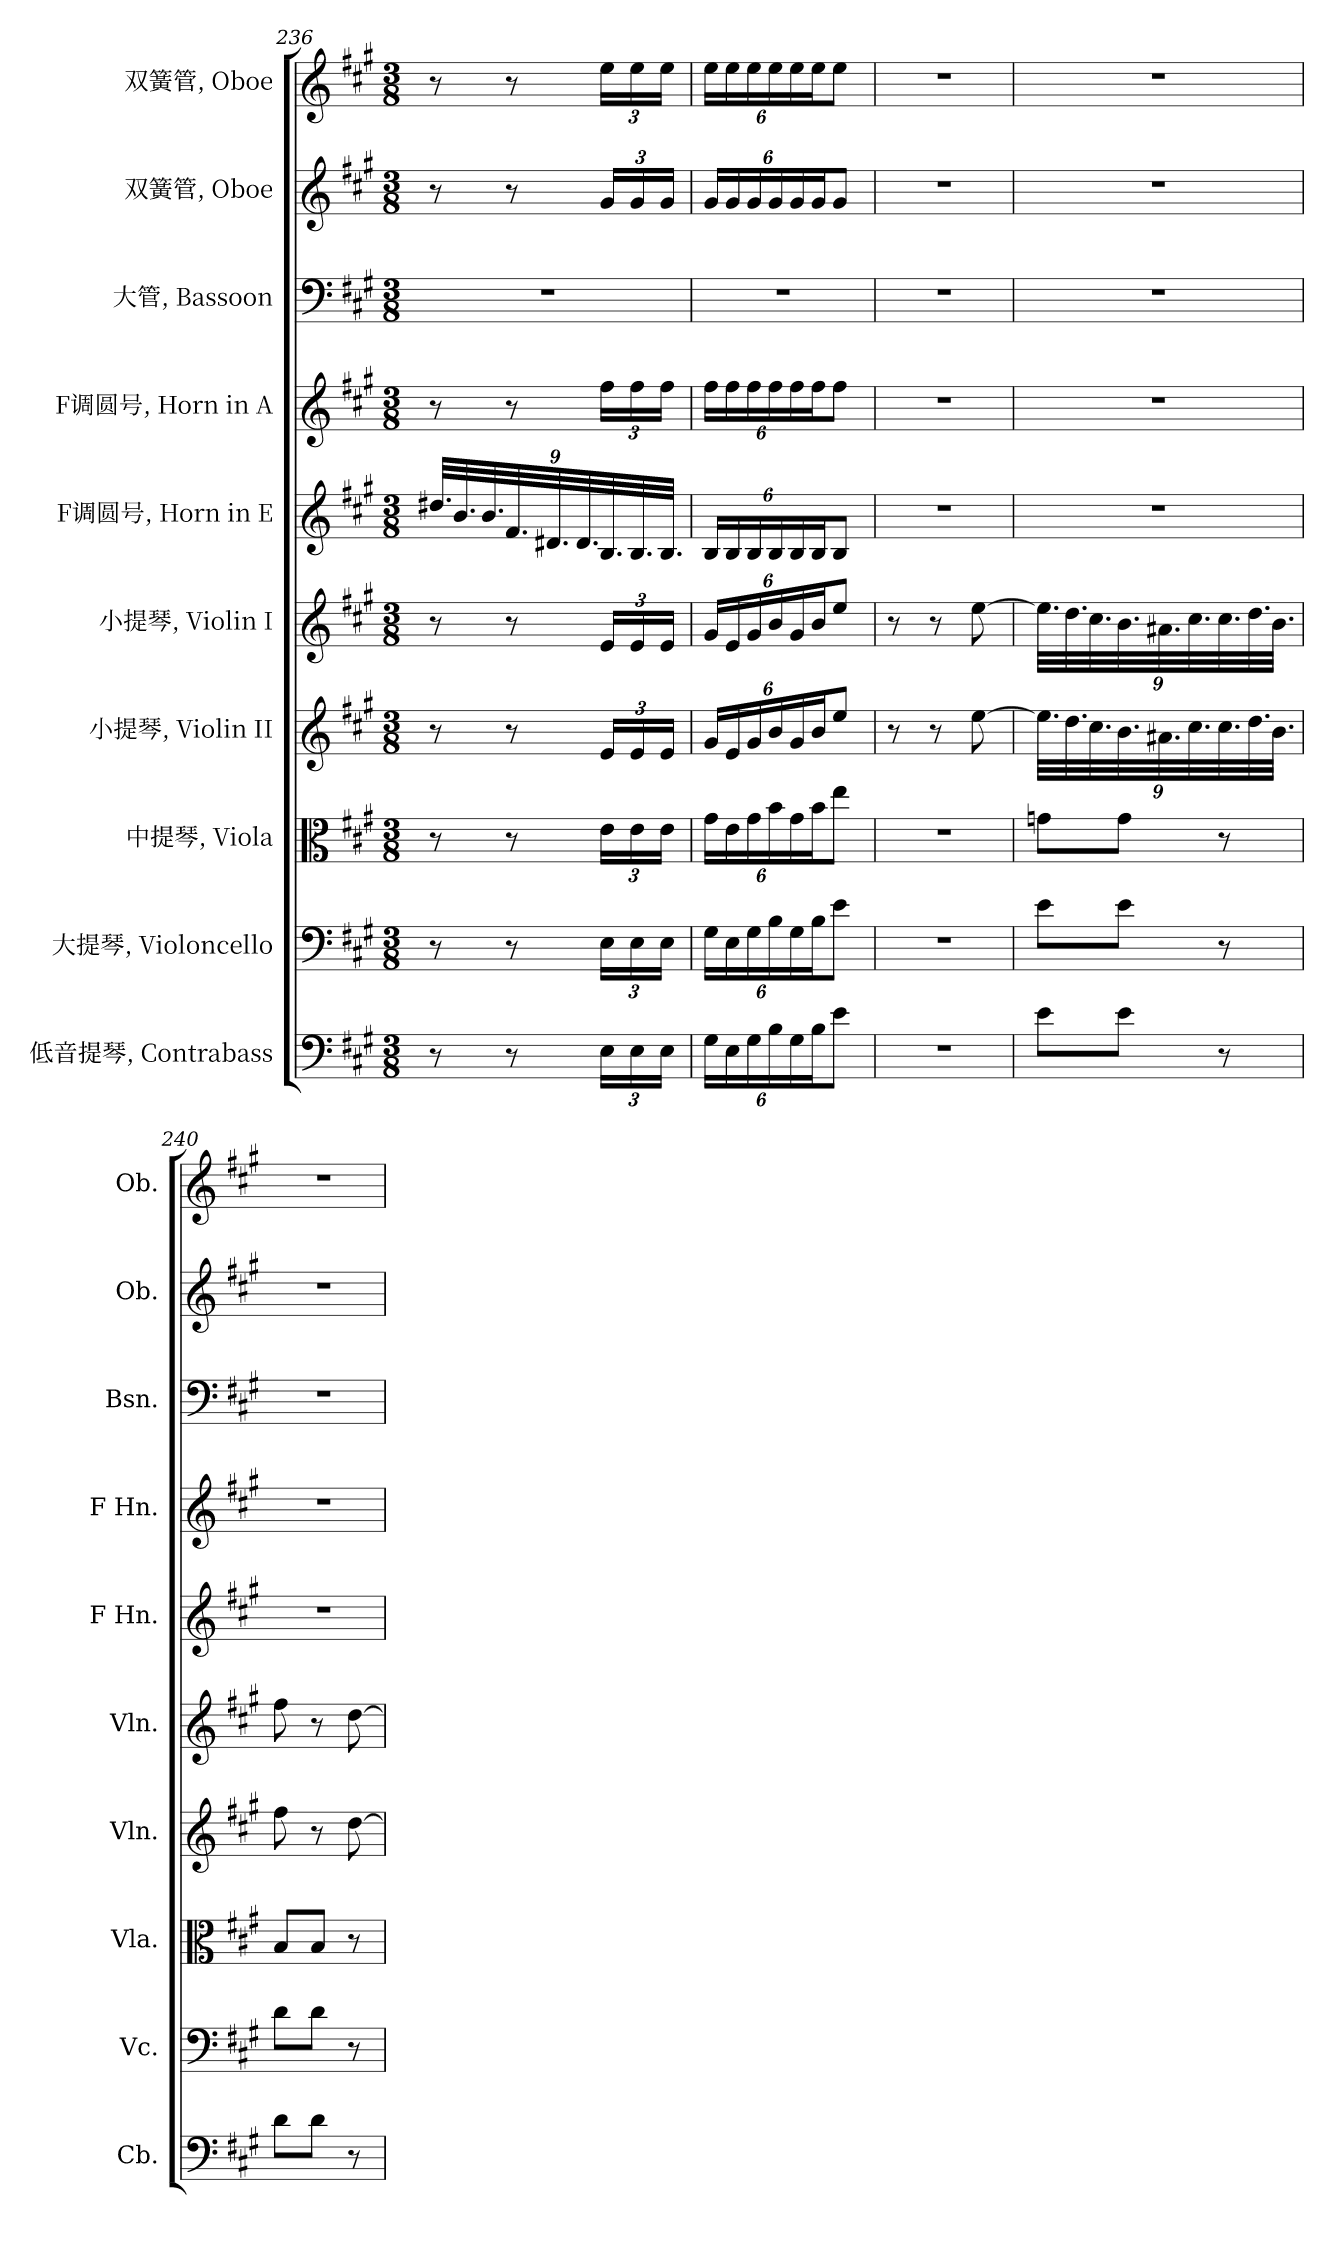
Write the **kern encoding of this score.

**kern	**kern	**kern	**kern	**kern	**kern	**kern	**kern	**kern	**kern
*part10	*part9	*part8	*part7	*part6	*part5	*part4	*part3	*part2	*part1
*staff10	*staff9	*staff8	*staff7	*staff6	*staff5	*staff4	*staff3	*staff2	*staff1
*I"低音提琴, Contrabass	*I"大提琴, Violoncello	*I"中提琴, Viola	*I"小提琴, Violin II	*I"小提琴, Violin I	*I"F调圆号, Horn in E	*I"F调圆号, Horn in A	*I"大管, Bassoon	*I"双簧管, Oboe	*I"双簧管, Oboe
*I'Cb.	*I'Vc.	*I'Vla.	*I'Vln.	*I'Vln.	*I'F Hn.	*I'F Hn.	*I'Bsn.	*I'Ob.	*I'Ob.
*clefF4	*clefF4	*clefC3	*clefG2	*clefG2	*clefG2	*clefG2	*clefF4	*clefG2	*clefG2
*ITrd7c12	*	*	*	*	*ITrd4c7	*ITrd4c7	*	*	*
*k[f#c#g#]	*k[f#c#g#]	*k[f#c#g#]	*k[f#c#g#]	*k[f#c#g#]	*k[f#c#]	*k[f#c#]	*k[f#c#g#]	*k[f#c#g#]	*k[f#c#g#]
*M3/8	*M3/8	*M3/8	*M3/8	*M3/8	*M3/8	*M3/8	*M3/8	*M3/8	*M3/8
*	*	*	*	*	*Xbrackettup	*	*	*	*
=236	=236	=236	=236	=236	=236	=236	=236	=236	=236
8r	8r	8r	8r	8r	36.g#X/LLL	8r	4.r	8r	8r
.	.	.	.	.	36.e/	.	.	.	.
.	.	.	.	.	36.e/	.	.	.	.
8r	8r	8r	8r	8r	36.B/	8r	.	8r	8r
.	.	.	.	.	36.G#X/	.	.	.	.
.	.	.	.	.	36.G#/	.	.	.	.
*Xbrackettup	*Xbrackettup	*Xbrackettup	*Xbrackettup	*Xbrackettup	*	*Xbrackettup	*	*Xbrackettup	*Xbrackettup
24EE\LL	24E\LL	24e\LL	24e/LL	24e/LL	36.E/	24b\LL	.	24g#/LL	24ee\LL
24EE\	24E\	24e\	24e/	24e/	36.E/	24b\	.	24g#/	24ee\
24EE\JJ	24E\JJ	24e\JJ	24e/JJ	24e/JJ	36.E/JJJ	24b\JJ	.	24g#/JJ	24ee\JJ
=237	=237	=237	=237	=237	=237	=237	=237	=237	=237
24GG#\LL	24G#\LL	24g#\LL	24g#/LL	24g#/LL	24E/LL	24b\LL	4.r	24g#/LL	24ee\LL
24EE\	24E\	24e\	24e/	24e/	24E/	24b\	.	24g#/	24ee\
24GG#\	24G#\	24g#\	24g#/	24g#/	24E/	24b\	.	24g#/	24ee\
24BB\	24B\	24b\	24b/	24b/	24E/	24b\	.	24g#/	24ee\
24GG#\	24G#\	24g#\	24g#/	24g#/	24E/	24b\	.	24g#/	24ee\
24BB\J	24B\J	24b\J	24b/J	24b/J	24E/J	24b\J	.	24g#/J	24ee\J
8E\J	8e\J	8ee\J	8ee/J	8ee/J	8E/J	8b\J	.	8g#/J	8ee\J
!!LO:PB:g=z
=238	=238	=238	=238	=238	=238	=238	=238	=238	=238
4.r	4.r	4.r	8r	8r	4.r	4.r	4.r	4.r	4.r
.	.	.	8r	8r	.	.	.	.	.
.	.	.	[8ee\	[8ee\	.	.	.	.	.
=239	=239	=239	=239	=239	=239	=239	=239	=239	=239
8E\L	8e\L	8gn\L	36.ee\LLL]	36.ee\LLL]	4.r	4.r	4.r	4.r	4.r
.	.	.	36.dd\	36.dd\	.	.	.	.	.
.	.	.	36.cc#\	36.cc#\	.	.	.	.	.
8E\J	8e\J	8g\J	36.b\	36.b\	.	.	.	.	.
.	.	.	36.a#X\	36.a#X\	.	.	.	.	.
.	.	.	36.cc#\	36.cc#\	.	.	.	.	.
8r	8r	8r	36.cc#\	36.cc#\	.	.	.	.	.
.	.	.	36.dd\	36.dd\	.	.	.	.	.
.	.	.	36.b\JJJ	36.b\JJJ	.	.	.	.	.
=240	=240	=240	=240	=240	=240	=240	=240	=240	=240
8D\L	8d\L	8B/L	8ff#\	8ff#\	4.r	4.r	4.r	4.r	4.r
8D\J	8d\J	8B/J	8r	8r	.	.	.	.	.
8r	8r	8r	[8dd\	[8dd\	.	.	.	.	.
=	=	=	=	=	=	=	=	=	=
*-	*-	*-	*-	*-	*-	*-	*-	*-	*-
